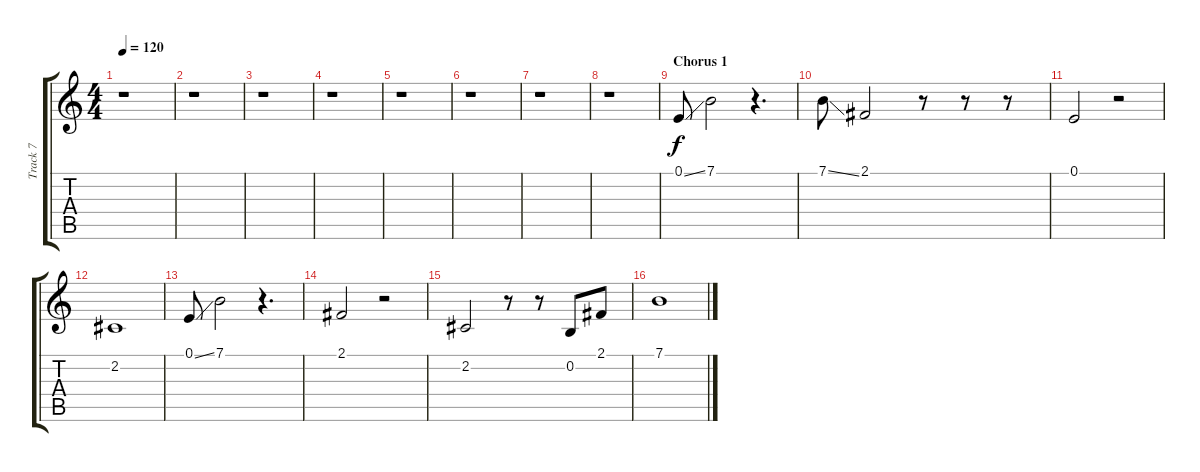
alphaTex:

\track ("Track 7" "Track 7") {instrument whistle}
\staff {score tabs}
\tuning (E4 B3 G3 D3 A2 E2) {hide}
\ts (4 4)
\tempo 120
\clef g2
\ks c
r.1{dy f} |
r.1 |
r.1 |
r.1 |
r.1 |
r.1 |
r.1 |
r.1 |
\section ("" "Chorus 1")
0.1{ss}.8 7.1.2 r.4{d} |
7.1{ss}.8 2.1.2 r.8 r.8 r.8 |
0.1.2 r.2 |
2.2.1 |
0.1{ss}.8 7.1.2 r.4{d} |
2.1.2 r.2 |
2.2.2 r.8 r.8 0.2.8 2.1.8 |
7.1.1
